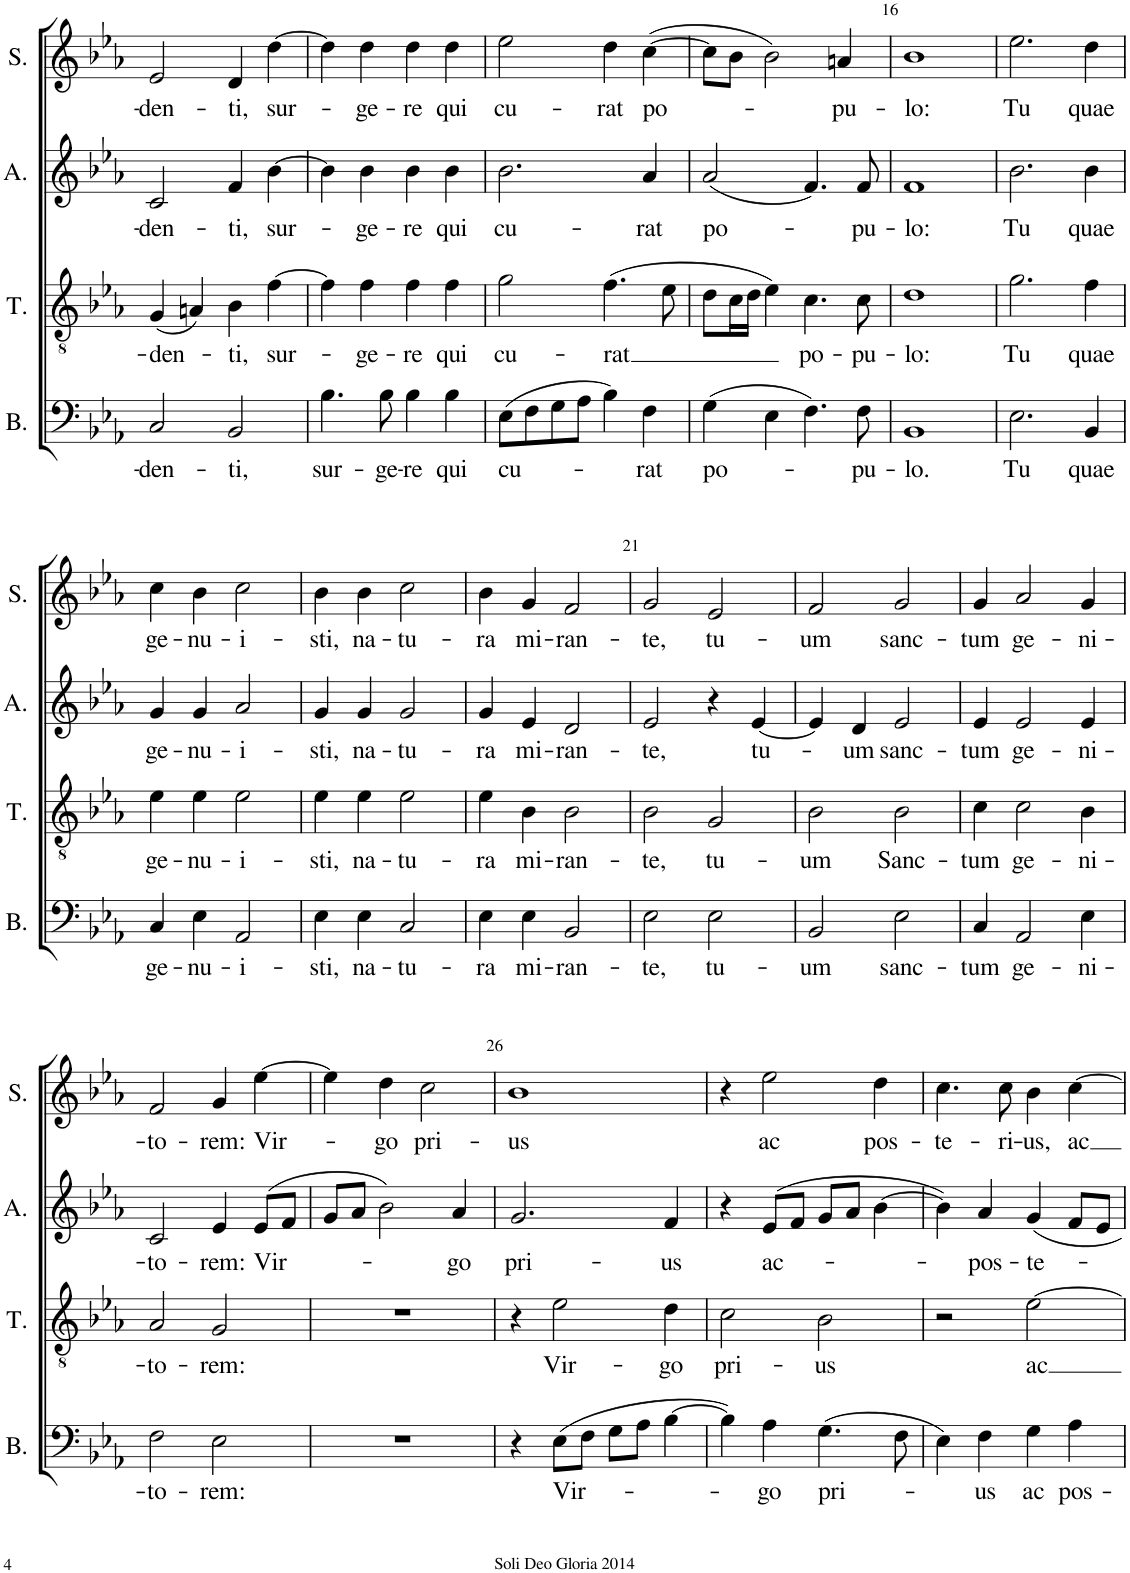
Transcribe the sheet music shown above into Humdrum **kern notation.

**kern	**text	**kern	**text	**kern	**text	**kern	**text
*part4	*part4	*part3	*part3	*part2	*part2	*part1	*part1
*staff4	*staff4	*staff3	*staff3	*staff2	*staff2	*staff1	*staff1
*I"Bass	*	*I"Tenor	*	*I"Alto	*	*I"Soprano	*
*I'B.	*	*I'T.	*	*I'A.	*	*I'S.	*
!!LO:PB:g=z
*clefF4	*	*clefGv2	*	*clefG2	*	*clefG2	*
*k[b-e-a-]	*	*k[b-e-a-]	*	*k[b-e-a-]	*	*k[b-e-a-]	*
*M4/4	*	*M4/4	*	*M4/4	*	*M4/4	*
*met(c)	*	*met(c)	*	*met(c)	*	*met(c)	*
=12	=12	=12	=12	=12	=12	=12	=12
!	!LO:LY:b	!	!LO:LY:b	!	!LO:LY:b	!	!LO:LY:b
2C/	-den-	(4G/	-den-	2c/	-den-	2e-/	-den-
.	.	4An/)	.	.	.	.	.
!	!LO:LY:b	!	!LO:LY:b	!	!LO:LY:b	!	!LO:LY:b
2BB-/	-ti,	4B-\	-ti,	4f/	-ti,	4d/	-ti,
!	!	!	!LO:LY:b	!	!LO:LY:b	!	!LO:LY:b
.	.	[4f\	sur-	[4b-\	sur-	[4dd\	sur-
=13	=13	=13	=13	=13	=13	=13	=13
!	!LO:LY:b	!	!	!	!	!	!
4.B-\	sur-	4f\]	.	4b-\]	.	4dd\]	.
!	!	!	!LO:LY:b	!	!LO:LY:b	!	!LO:LY:b
.	.	4f\	-ge-	4b-\	-ge-	4dd\	-ge-
!	!LO:LY:b	!	!	!	!	!	!
8B-\	-ge-	.	.	.	.	.	.
!	!LO:LY:b	!	!LO:LY:b	!	!LO:LY:b	!	!LO:LY:b
4B-\	-re	4f\	-re	4b-\	-re	4dd\	-re
!	!LO:LY:b	!	!LO:LY:b	!	!LO:LY:b	!	!LO:LY:b
4B-\	qui	4f\	qui	4b-\	qui	4dd\	qui
=14	=14	=14	=14	=14	=14	=14	=14
!	!LO:LY:b	!	!LO:LY:b	!	!LO:LY:b	!	!LO:LY:b
(8E-\L	cu-	2g\	cu-	2.b-\	cu-	2ee-\	cu-
8F\	.	.	.	.	.	.	.
8G\	.	.	.	.	.	.	.
8A-\J	.	.	.	.	.	.	.
!	!	!	!LO:LY:b	!	!	!	!LO:LY:b
4B-\)	.	(4.f\	-rat	.	.	4dd\	-rat
!	!LO:LY:b	!	!	!	!LO:LY:b	!	!LO:LY:b
4F\	-rat	.	.	4a-/	-rat	([4cc\	po-
.	.	8e-\	.	.	.	.	.
=15	=15	=15	=15	=15	=15	=15	=15
!	!LO:LY:b	!	!	!	!LO:LY:b	!	!
(4G\	po-	8d\L	.	(2a-/	po-	8cc\L]	.
.	.	16c\L	.	.	.	8b-\J	.
.	.	16d\JJ	.	.	.	.	.
4E-\	.	4e-\)	.	.	.	2b-\)	.
!	!	!	!LO:LY:b	!	!	!	!
4.F\)	.	4.c\	po-	4.f/)	.	.	.
!	!	!	!	!	!	!	!LO:LY:b
.	.	.	.	.	.	4an/	-pu-
!	!LO:LY:b	!	!LO:LY:b	!	!LO:LY:b	!	!
8F\	-pu-	8c\	-pu-	8f/	-pu-	.	.
=16	=16	=16	=16	=16	=16	=16	=16
!	!LO:LY:b	!	!LO:LY:b	!	!LO:LY:b	!	!LO:LY:b
1BB-	-lo.	1d	-lo:	1f	-lo:	1b-	-lo:
=17	=17	=17	=17	=17	=17	=17	=17
!	!LO:LY:b	!	!LO:LY:b	!	!LO:LY:b	!	!LO:LY:b
2.E-\	Tu	2.g\	Tu	2.b-\	Tu	2.ee-\	Tu
!	!LO:LY:b	!	!LO:LY:b	!	!LO:LY:b	!	!LO:LY:b
4BB-/	quae	4f\	quae	4b-\	quae	4dd\	quae
!!LO:LB:g=z
=18	=18	=18	=18	=18	=18	=18	=18
!	!LO:LY:b	!	!LO:LY:b	!	!LO:LY:b	!	!LO:LY:b
4C/	ge-	4e-\	ge-	4g/	ge-	4cc\	ge-
!	!LO:LY:b	!	!LO:LY:b	!	!LO:LY:b	!	!LO:LY:b
4E-\	-nu-	4e-\	-nu-	4g/	-nu-	4b-\	-nu-
!	!LO:LY:b	!	!LO:LY:b	!	!LO:LY:b	!	!LO:LY:b
2AA-/	-i-	2e-\	-i-	2a-/	-i-	2cc\	-i-
=19	=19	=19	=19	=19	=19	=19	=19
!	!LO:LY:b	!	!LO:LY:b	!	!LO:LY:b	!	!LO:LY:b
4E-\	-sti,	4e-\	-sti,	4g/	-sti,	4b-\	-sti,
!	!LO:LY:b	!	!LO:LY:b	!	!LO:LY:b	!	!LO:LY:b
4E-\	na-	4e-\	na-	4g/	na-	4b-\	na-
!	!LO:LY:b	!	!LO:LY:b	!	!LO:LY:b	!	!LO:LY:b
2C/	-tu-	2e-\	-tu-	2g/	-tu-	2cc\	-tu-
=20	=20	=20	=20	=20	=20	=20	=20
!	!LO:LY:b	!	!LO:LY:b	!	!LO:LY:b	!	!LO:LY:b
4E-\	-ra	4e-\	-ra	4g/	-ra	4b-\	-ra
!	!LO:LY:b	!	!LO:LY:b	!	!LO:LY:b	!	!LO:LY:b
4E-\	mi-	4B-\	mi-	4e-/	mi-	4g/	mi-
!	!LO:LY:b	!	!LO:LY:b	!	!LO:LY:b	!	!LO:LY:b
2BB-/	-ran-	2B-\	-ran-	2d/	-ran-	2f/	-ran-
=21	=21	=21	=21	=21	=21	=21	=21
!	!LO:LY:b	!	!LO:LY:b	!	!LO:LY:b	!	!LO:LY:b
2E-\	-te,	2B-\	-te,	2e-/	-te,	2g/	-te,
!	!LO:LY:b	!	!LO:LY:b	!	!	!	!LO:LY:b
2E-\	tu-	2G/	tu-	4r	.	2e-/	tu-
!	!	!	!	!	!LO:LY:b	!	!
.	.	.	.	[4e-/	tu-	.	.
=22	=22	=22	=22	=22	=22	=22	=22
!	!LO:LY:b	!	!LO:LY:b	!	!	!	!LO:LY:b
2BB-/	-um	2B-\	-um	4e-/]	.	2f/	-um
!	!	!	!	!	!LO:LY:b	!	!
.	.	.	.	4d/	-um	.	.
!	!LO:LY:b	!	!LO:LY:b	!	!LO:LY:b	!	!LO:LY:b
2E-\	sanc-	2B-\	Sanc-	2e-/	sanc-	2g/	sanc-
=23	=23	=23	=23	=23	=23	=23	=23
!	!LO:LY:b	!	!LO:LY:b	!	!LO:LY:b	!	!LO:LY:b
4C/	-tum	4c\	-tum	4e-/	-tum	4g/	-tum
!	!LO:LY:b	!	!LO:LY:b	!	!LO:LY:b	!	!LO:LY:b
2AA-/	ge-	2c\	ge-	2e-/	ge-	2a-/	ge-
!	!LO:LY:b	!	!LO:LY:b	!	!LO:LY:b	!	!LO:LY:b
4E-\	-ni-	4B-\	-ni-	4e-/	-ni-	4g/	-ni-
!!LO:LB:g=z
=24	=24	=24	=24	=24	=24	=24	=24
!	!LO:LY:b	!	!LO:LY:b	!	!LO:LY:b	!	!LO:LY:b
2F\	-to-	2A-/	-to-	2c/	-to-	2f/	-to-
!	!LO:LY:b	!	!LO:LY:b	!	!LO:LY:b	!	!LO:LY:b
2E-\	-rem:	2G/	-rem:	4e-/	-rem:	4g/	-rem:
!	!	!	!	!	!LO:LY:b	!	!LO:LY:b
.	.	.	.	(8e-/L	Vir-	[4ee-\	Vir-
.	.	.	.	8f/J	.	.	.
=25	=25	=25	=25	=25	=25	=25	=25
1r	.	1r	.	8g/L	.	4ee-\]	.
.	.	.	.	8a-/J	.	.	.
!	!	!	!	!	!	!	!LO:LY:b
.	.	.	.	2b-\)	.	4dd\	-go
!	!	!	!	!	!	!	!LO:LY:b
.	.	.	.	.	.	2cc\	pri-
!	!	!	!	!	!LO:LY:b	!	!
.	.	.	.	4a-/	-go	.	.
=26	=26	=26	=26	=26	=26	=26	=26
!	!	!	!	!	!LO:LY:b	!	!LO:LY:b
4r	.	4r	.	2.g/	pri-	1b-	-us
!	!LO:LY:b	!	!LO:LY:b	!	!	!	!
(8E-\L	Vir-	2e-\	Vir-	.	.	.	.
8F\J	.	.	.	.	.	.	.
8G\L	.	.	.	.	.	.	.
8A-\J	.	.	.	.	.	.	.
!	!	!	!LO:LY:b	!	!LO:LY:b	!	!
[4B-\	.	4d\	-go	4f/	-us	.	.
=27	=27	=27	=27	=27	=27	=27	=27
!	!	!	!LO:LY:b	!	!	!	!
4B-\])	.	2c\	pri-	4r	.	4r	.
!	!LO:LY:b	!	!	!	!LO:LY:b	!	!LO:LY:b
4A-\	-go	.	.	(8e-/L	ac-	2ee-\	ac
.	.	.	.	8f/J	.	.	.
!	!LO:LY:b	!	!LO:LY:b	!	!	!	!
(4.G\	pri-	2B-\	-us	8g/L	.	.	.
.	.	.	.	8a-/J	.	.	.
!	!	!	!	!	!	!	!LO:LY:b
.	.	.	.	[4b-\	.	4dd\	pos-
8F\	.	.	.	.	.	.	.
=28	=28	=28	=28	=28	=28	=28	=28
!	!	!	!	!	!	!	!LO:LY:b
4E-\)	.	2r	.	4b-\])	.	4.cc\	-te-
!	!LO:LY:b	!	!	!	!LO:LY:b	!	!
4F\	-us	.	.	4a-/	-pos-	.	.
!	!	!	!	!	!	!	!LO:LY:b
.	.	.	.	.	.	8cc\	-ri-
!	!LO:LY:b	!	!LO:LY:b	!	!LO:LY:b	!	!LO:LY:b
4G\	ac	[2e-\	ac	4g/	-te-	4b-\	-us,
!	!LO:LY:b	!	!	!	!	!	!LO:LY:b
4A-\	pos-	.	.	8f/L	.	[4cc\	ac
.	.	.	.	8e-/J	.	.	.
=	=	=	=	=	=	=	=
*-	*-	*-	*-	*-	*-	*-	*-
